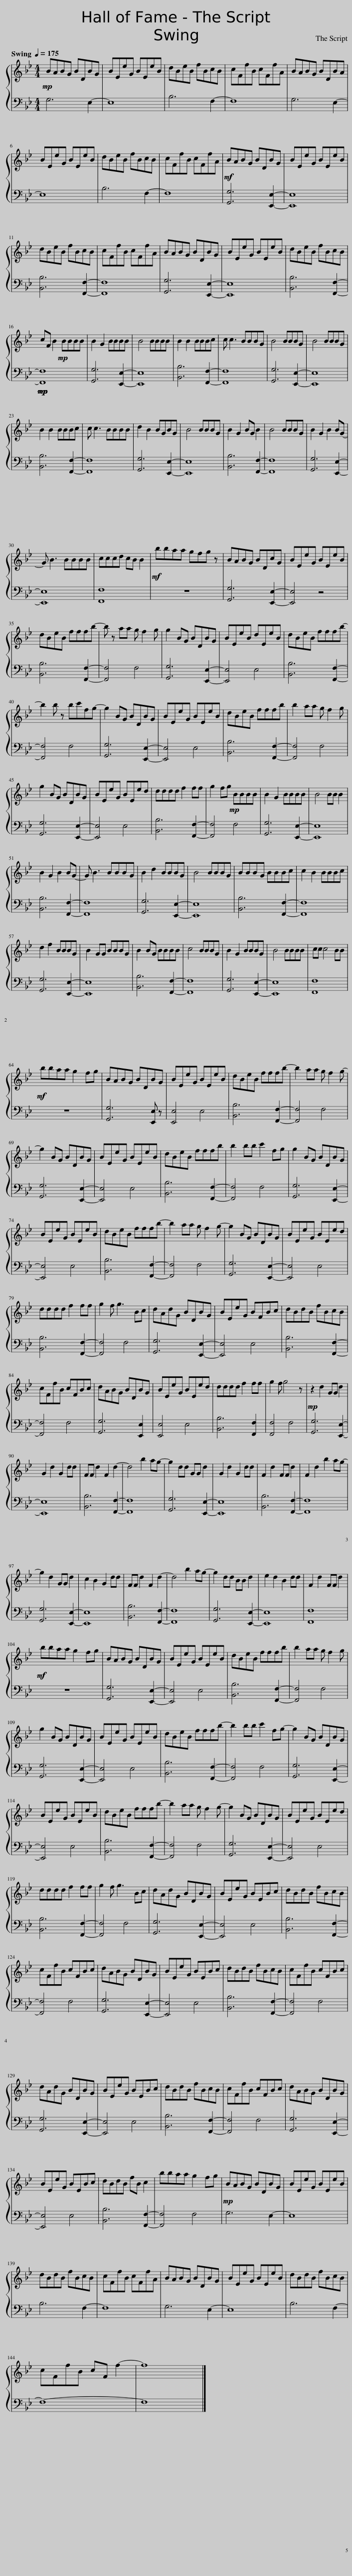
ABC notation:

X:1
%%score { 1 | 2 }
L:1/8
Q:1/4=175
M:4/4
I:linebreak $
K:Bb
V:1 treble
V:2 bass
V:1
 BABG BDBG | BEeG BEeB | dBeB fBcB | cFfB cFfA | BABG BDBA |$ %5
 BEeG BEeB | dBeB fBcB | cFfB cFfA |!mf! BABG BDBG | BEeG BEeB |$ %10
 dBeB fBcB | cFfB cFfA | BABG BDBG | BEeG BEeB | dBeB fBcB |$ %15
 cF B2!mp! BBBB | B2 G2 BBBB | B4 BBBB | B2 B2 BBBc | c c3 BBBG | %20
 B4 BBBG | B4 BBBG |$ B2 B2 BBBc | c c3 BBBB | d2 B2 BGBG | %25
 B4 BBBG | B2 G2 BG B2 | B4 BBBG | B2 G2 B2 BG- |$ G B3 BBBB | %30
 cccd cB B2 |!mf! bbaa gfg z | BABG BDcG | BEeG BEeB |$ dBeB fffb- | %35
 b z aa g f2 g | g2 BG BDBG | BEeB dEeB | dBeB fffb- |$ b2 b z bc'fg- | %40
 g2 BG BDBG | BEeG BEeB | dBeB fffb | b2 aa g f2 g |$ g2 BG BDBG | %45
 BEeG BEed | dddd f2 ff | g2 fg BBBB | B2 G2 BBBB | B4 BB B2 |$ %50
 B2 G2 B2 BG- | G B3 BBBG | B2 d2 BBBG | B4 BBBG | BBBG BBBc | %55
 c2 B2 BBBc |$ d2 f2 BBBG | B2 GG BBBG | B2 BG BBBB | c4 BBBG | %60
 B2 G2 BBBG | B4 BBBB | cc c4 BB |$!mf! bbaa g2 fg | BABG BDBG | %65
 BEeG BEeB | dBeB fffb- | b2 aa g f2 g- |$ g2 BG BDBG | BEeG BEeB | %70
 dBeB fffb | b2 bb c'2 fg | g2 BG BDBG |$ BEeG BEeB | dBeB fffb- | %75
 b2 aa g f2 g- | g2 BG BDBG | BEeG BEed |$ dddd f2 ff | g2 f g3 Bc | %80
 dAdG BDBG | BEeG BFBc | dBdB fBcB |$ cFfB cFBc | dABG BDBG | %85
 BEeG BEed | dddd f2 ff | g2 f g4 z |!mp! z2 d2 GG d2 |$ G2 d2 G2 dd | %90
 FF d2 F2 d2- | d4 b2 ag- | g2 dd GG d2 | G2 d2 G2 dd | F2 d2 FF d2 | %95
 F2 d2 b2 ag- |$ g2 d2 GG d2 | c2 B2 G2 dd | FF d2 F2 d2- | d4 b2 ag- | %100
 g2 dd BB d2 | e2 d2 B2 dd | F2 d2 FF d2 |$!mf! bbaa g2 fg | BABG BDBG | %105
 BEeG BEeB | dBeB fffb | b2 aa g f2 g |$ g2 BG BDBG | BEeG BEeB | %110
 dBeB fffb- | b2 bb c'2 fg- | g2 BG BDBG |$ BEeG BEeB | dBeB fffb- | %115
 b2 aa g f2 g- | g2 BG BDBG | BEeG BEed |$ dddd f2 ff | g2 f g3 Bc | %120
 dAdG BDBG | BEeG BEBc | dBdB fBcB |$ cFfB cFBc | dABG BDBG | %125
 BEeG BEBc | dBdB fBcB | cFfB cFBc |$ dAdG BDBG | BEeG BEBc | %130
 dBdB fBcB | cFfB cFBc | dABG BDBG |$ BEeG BEBc | dBdB fB c2 | %135
 bbaa g2 fg |!mp! BABG BDBG | BEeG BEeB |$ dBdB fBcB | cFfB cFfA | %140
 BABG BDBG | BEeG BEeB | dBdB fBcB |$ cFfB cF f2- | f8 |] %145
V:2
!mp! G,6 E,2- | E,8 | B,6 F,2- | F,8 | G,6 E,2- |$ %5
 E,8 | B,6 F,2- | F,8 | [G,,G,]6 [E,,E,]2- | [E,,E,]8 |$ %10
 [B,,B,]6 [F,,F,]2- | [F,,F,]8 | [G,,G,]6 [E,,E,]2- | [E,,E,]8 | [B,,B,]6 [F,,F,]2- |$ %15
!mp!!mp!!mp!!mp! [F,,F,]8 | [G,,G,]6 [E,,E,]2- | [E,,E,]8 | [B,,B,]6 [F,,F,]2- | [F,,F,]8 | %20
 [G,,G,]6 [E,,E,]2- | [E,,E,]8 |$ [B,,B,]6 [F,,F,]2- | [F,,F,]8 | [G,,G,]6 [E,,E,]2- | %25
 [E,,E,]8 | [B,,B,]6 [F,,F,]2- | [F,,F,]8 | [G,,G,]6 [E,,E,]2- |$ [E,,E,]8 | %30
 [F,,F,]8 | z8 | [G,,G,]6 [E,,E,]2- | [E,,E,]4 z4 |$ [B,,B,]6 [F,,F,]2- | %35
 [F,,F,]4 F,4 | [G,,G,]6 [E,,E,]2- | [E,,E,]4 E,4 | [B,,B,]6 [F,,F,]2- |$ [F,,F,]4 F,4 | %40
 [G,,G,]6 [E,,E,]2- | [E,,E,]4 E,4 | [B,,B,]6 [F,,F,]2- | [F,,F,]4 F,4 |$ [G,,G,]6 [E,,E,]2- | %45
 [E,,E,]4 E,4 | [B,,B,]6 [F,,F,]2- | [F,,F,]4!mp! F,4 | [G,,G,]6 [E,,E,]2- | [E,,E,]8 |$ %50
 [B,,B,]6 [F,,F,]2- | [F,,F,]8 | [G,,G,]6 [E,,E,]2- | [E,,E,]8 | [B,,B,]6 [F,,F,]2- | %55
 [F,,F,]8 |$ [G,,G,]6 [E,,E,]2- | [E,,E,]8 | [B,,B,]6 [F,,F,]2- | [F,,F,]8 | %60
 [G,,G,]6 [E,,E,]2- | [E,,E,]8 | [F,,F,]8 |$ z8 | [G,,G,]6 [E,,E,] z | %65
 [E,,E,]4 E,4 | [B,,B,]6 [F,,F,]2- | [F,,F,]4 F,4 |$ [G,,G,]6 [E,,E,]2- | [E,,E,]4 E,4 | %70
 [B,,B,]6 [F,,F,]2- | [F,,F,]4 F,4 | [G,,G,]6 [E,,E,]2- |$ [E,,E,]4 E,4 | [B,,B,]6 [F,,F,]2- | %75
 [F,,F,]4 F,4 | [G,,G,]6 [E,,E,]2- | [E,,E,]4 E,4 |$ [B,,B,]6 [F,,F,]2- | [F,,F,]4 F,4 | %80
 [G,,G,]6 [E,,E,]2- | [E,,E,]4 E,4 | [B,,B,]6 [F,,F,]2- |$ [F,,F,]4 F,4 | [G,,G,]6 [E,,E,]2 | %85
 [E,,E,]4 E,4 | [B,,B,]6 [F,,F,]2 | [F,,F,]4 F,4 | [G,,G,]6 [E,,E,]2- |$ [E,,E,]8 | %90
 [B,,B,]6 [F,,F,]2- | [F,,F,]8 | [G,,G,]6 [E,,E,]2- | [E,,E,]8 | [B,,B,]6 [F,,F,]2- | %95
 [F,,F,]8 |$ [G,,G,]6 [E,,E,]2- | [E,,E,]8 | [B,,B,]6 [F,,F,]2- | [F,,F,]8 | %100
 [G,,G,]6 [E,,E,]2- | [E,,E,]8 | [F,,F,]8 |$ z8 | [G,,G,]6 [E,,E,]2- | %105
 [E,,E,]4 E,4 | [B,,B,]6 [F,,F,]2- | [F,,F,]4 F,4 |$ [G,,G,]6 [E,,E,]2- | [E,,E,]4 E,4 | %110
 [B,,B,]6 [F,,F,]2- | [F,,F,]4 F,4 | [G,,G,]6 [E,,E,]2- |$ [E,,E,]4 E,4 | [B,,B,]6 [F,,F,]2- | %115
 [F,,F,]4 F,4 | [G,,G,]6 [E,,E,]2- | [E,,E,]4 E,4 |$ [B,,B,]6 [F,,F,]2- | [F,,F,]4 F,4 | %120
 [G,,G,]6 [E,,E,]2- | [E,,E,]4 E,4 | [B,,B,]6 [F,,F,]2- |$ [F,,F,]4 F,4 | [G,,G,]6 [E,,E,]2- | %125
 [E,,E,]4 E,4 | [B,,B,]6 [F,,F,]2- | [F,,F,]4 F,4 |$ [G,,G,]6 [E,,E,]2- | [E,,E,]4 E,4 | %130
 [B,,B,]6 [F,,F,]2- | [F,,F,]4 F,4 | [G,,G,]6 [E,,E,]2- |$ [E,,E,]4 E,4 | [B,,B,]6 [F,,F,]2- | %135
 [F,,F,]4 F,4 | G,6 E,2- | E,8 |$ B,6 F,2- | F,8 | %140
 G,6 E,2- | E,8 | B,6 F,2- |$ F,8- | F,8 |] %145
